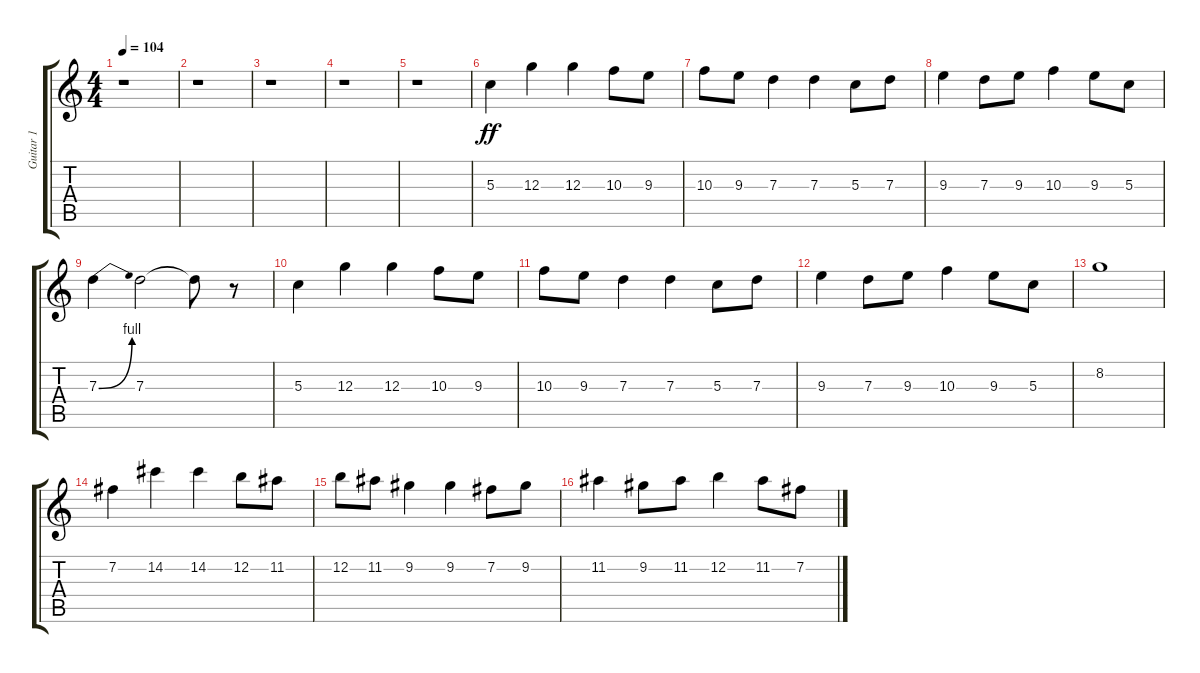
\track ("Guitar 1" "Guitar 1") {instrument distortionguitar}
\staff {score tabs}
\tuning (E4 B3 G3 D3 A2 E2) {hide}
\ts (4 4)
\tempo 104
\clef g2
\ks c
r.1{dy f} |
r.1 |
r.1 |
r.1 |
r.1 |
5.3.4{dy ff} 12.3.4 12.3.4 10.3.8 9.3.8 |
10.3.8 9.3.8 7.3.4 7.3.4 5.3.8 7.3.8 |
9.3.4 7.3.8 9.3.8 10.3.4 9.3.8 5.3.8 |
7.3{be (bend 0 0 60 4)}.4 7.3.2 7.3{t}.8 r.8 |
5.3.4 12.3.4 12.3.4 10.3.8 9.3.8 |
10.3.8 9.3.8 7.3.4 7.3.4 5.3.8 7.3.8 |
9.3.4 7.3.8 9.3.8 10.3.4 9.3.8 5.3.8 |
8.2.1 |
7.2.4 14.2.4 14.2.4 12.2.8 11.2.8 |
12.2.8 11.2.8 9.2.4 9.2.4 7.2.8 9.2.8 |
11.2.4 9.2.8 11.2.8 12.2.4 11.2.8 7.2.8
